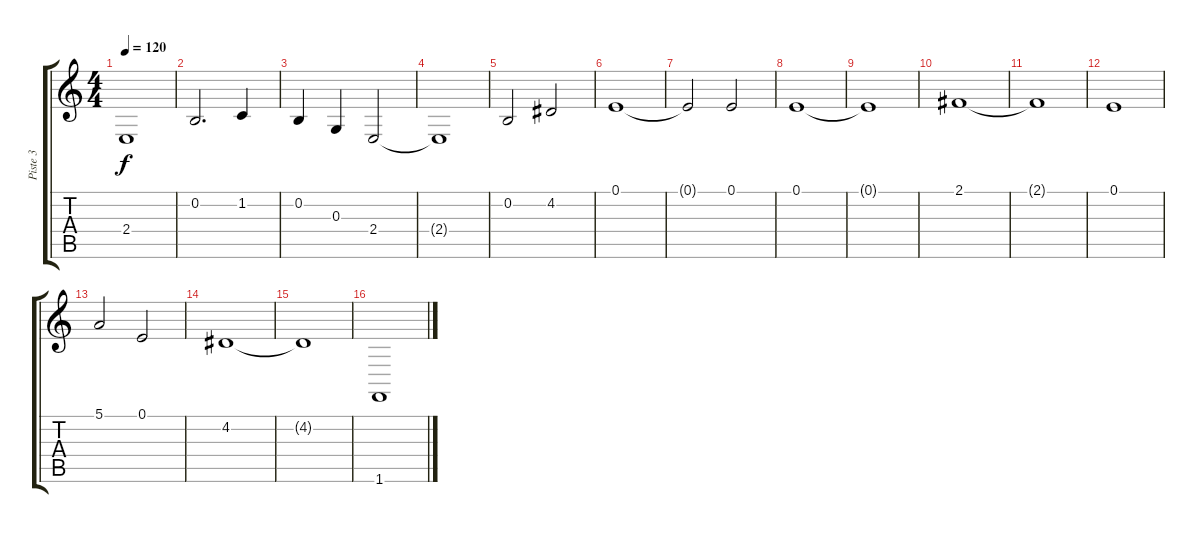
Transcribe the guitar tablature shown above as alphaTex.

\track ("Piste 3" "Piste 3") {instrument pad2warm}
\staff {score tabs}
\tuning (E4 B3 G3 D3 A2 E2) {hide}
\ts (4 4)
\tempo 120
\clef g2
\ks c
2.4.1{dy f} |
0.2.2{d} 1.2.4 |
0.2.4 0.3.4 2.4.2 |
2.4{t}.1 |
0.2.2 4.2.2 |
0.1.1 |
0.1{t}.2 0.1.2 |
0.1.1 |
0.1{t}.1 |
2.1.1 |
2.1{t}.1 |
0.1.1 |
5.1.2 0.1.2 |
4.2.1 |
4.2{t}.1 |
1.6.1
